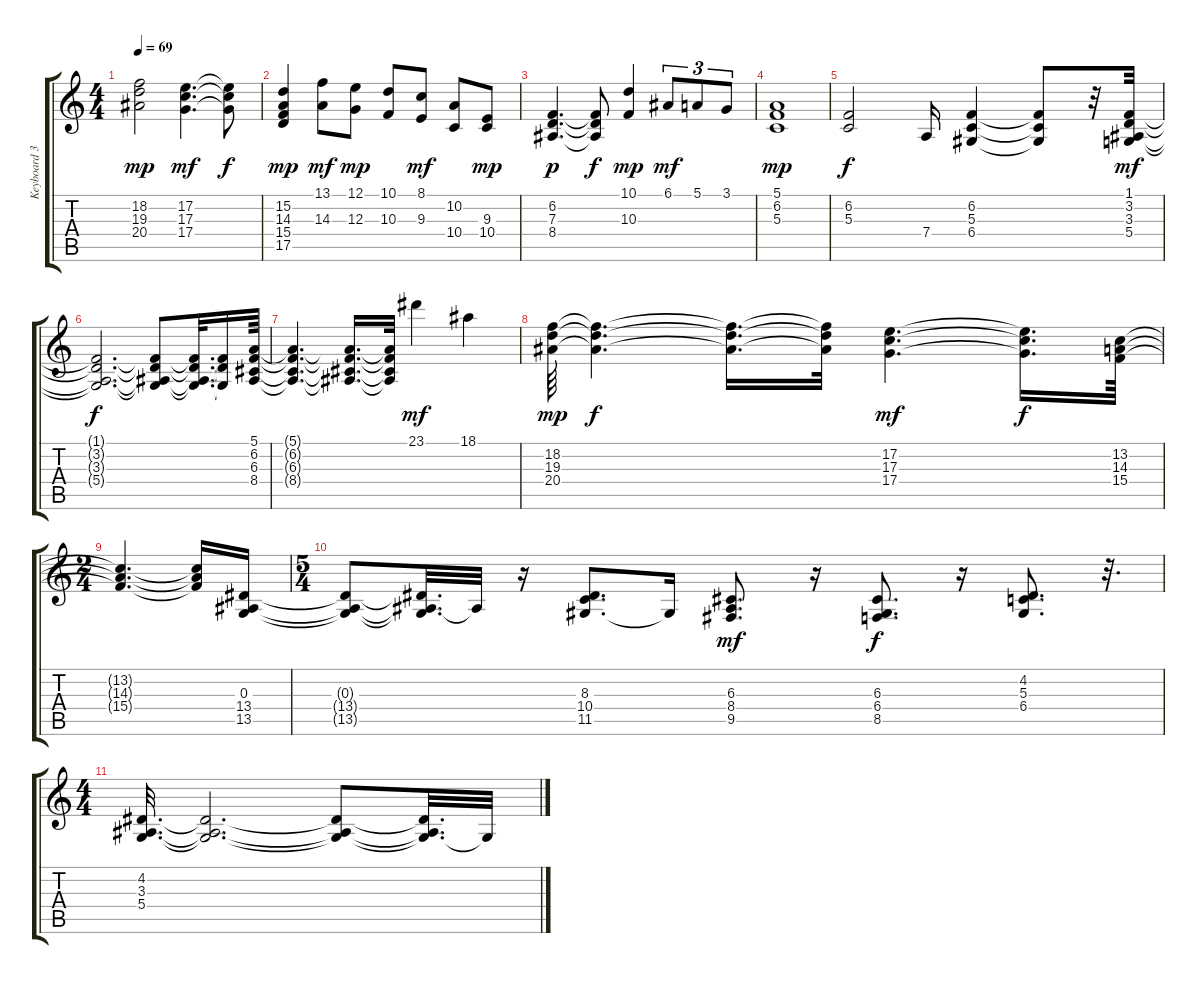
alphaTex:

\track ("Keyboard 3" "Keyboard 3") {instrument electricpiano1}
\staff {score tabs}
\tuning (E4 B3 G3 D3 A2 E2) {hide}
\ts (4 4)
\tempo 69
\clef g2
\ks c
(18.2 19.3 20.4).2{dy mp} (17.2 17.3 17.4).4{d dy mf} (17.2{t} 17.3{t} 17.4{t}).8{dy f} |
(15.2 14.3 15.4 17.5).4{dy mp} (13.1 14.3).8{dy mf} (12.1 12.3).8{dy mp} (10.1 10.3).8 (8.1 9.3).8{dy mf} (10.2 10.4).8 (9.3 10.4).8{dy mp} |
(6.2 7.3 8.4).4{d dy p} (6.2{t} 7.3{t} 8.4{t}).8{dy f} (10.1 10.3).4{dy mp} 6.1.8{tu (3 2) dy mf} 5.1.8{tu (3 2)} 3.1.8{tu (3 2)} |
(5.1 6.2 5.3).1{dy mp} |
(6.2 5.3).2{dy f} 7.4.16 (6.2 5.3 6.4).4 (6.2{t} 5.3{t} 6.4{t}).8 r.32 (1.1 3.2 3.3 5.4).32{dy mf} |
(1.1{t} 3.2{t} 3.3{t} 5.4{t}).2{d dy f} (1.1{t} 3.2{t} 3.3{t} 5.4{t}).8 (1.1{t} 3.2{t} 3.3{t} 5.4{t}).32{d} (1.1{t} 3.2{t} 5.4{t}).16 (5.1 6.2 6.3 8.4).64 |
(5.1{t} 6.2{t} 6.3{t} 8.4{t}).4{d} (5.1{t} 6.2{t} 6.3{t} 8.4{t}).16{d} (5.1{t} 6.2{t} 6.3{t} 8.4{t}).32 23.1.4{dy mf} 18.1.4 |
(18.2 19.3 20.4).64{dy mp} (18.2{t} 19.3{t} 20.4{t}).4{d dy f} (18.2{t} 19.3{t} 20.4{t}).16{d} (18.2{t} 19.3{t} 20.4{t}).32 (17.2 17.3 17.4).4{d dy mf} (17.2{t} 17.3{t} 17.4{t}).16{d dy f} (13.2 14.3 15.4).64 |
\ts (2 4)
(13.2{t} 14.3{t} 15.4{t}).4{d} (13.2{t} 14.3{t} 15.4{t}).16 (0.3 13.4 13.5).16 |
\ts (5 4)
(0.3{t} 13.4{t} 13.5{t}).8 (0.3{t} 13.4{t} 13.5{t}).32{d} 13.5{t}.32 r.16 (8.3 10.4 11.5).8{d} 11.5{t}.16 (6.3 8.4 9.5).8{d dy mf} r.16 (6.3 6.4 8.5).8{d dy f} r.16 (4.2 5.3 6.4).8{d} r.32{d} |
\ts (4 4)
(4.2 3.3 5.4).32{d} (4.2{t} 3.3{t} 5.4{t}).2{d} (4.2{t} 3.3{t} 5.4{t}).8 (4.2{t} 3.3{t} 5.4{t}).32{d} 5.4{t}.32
